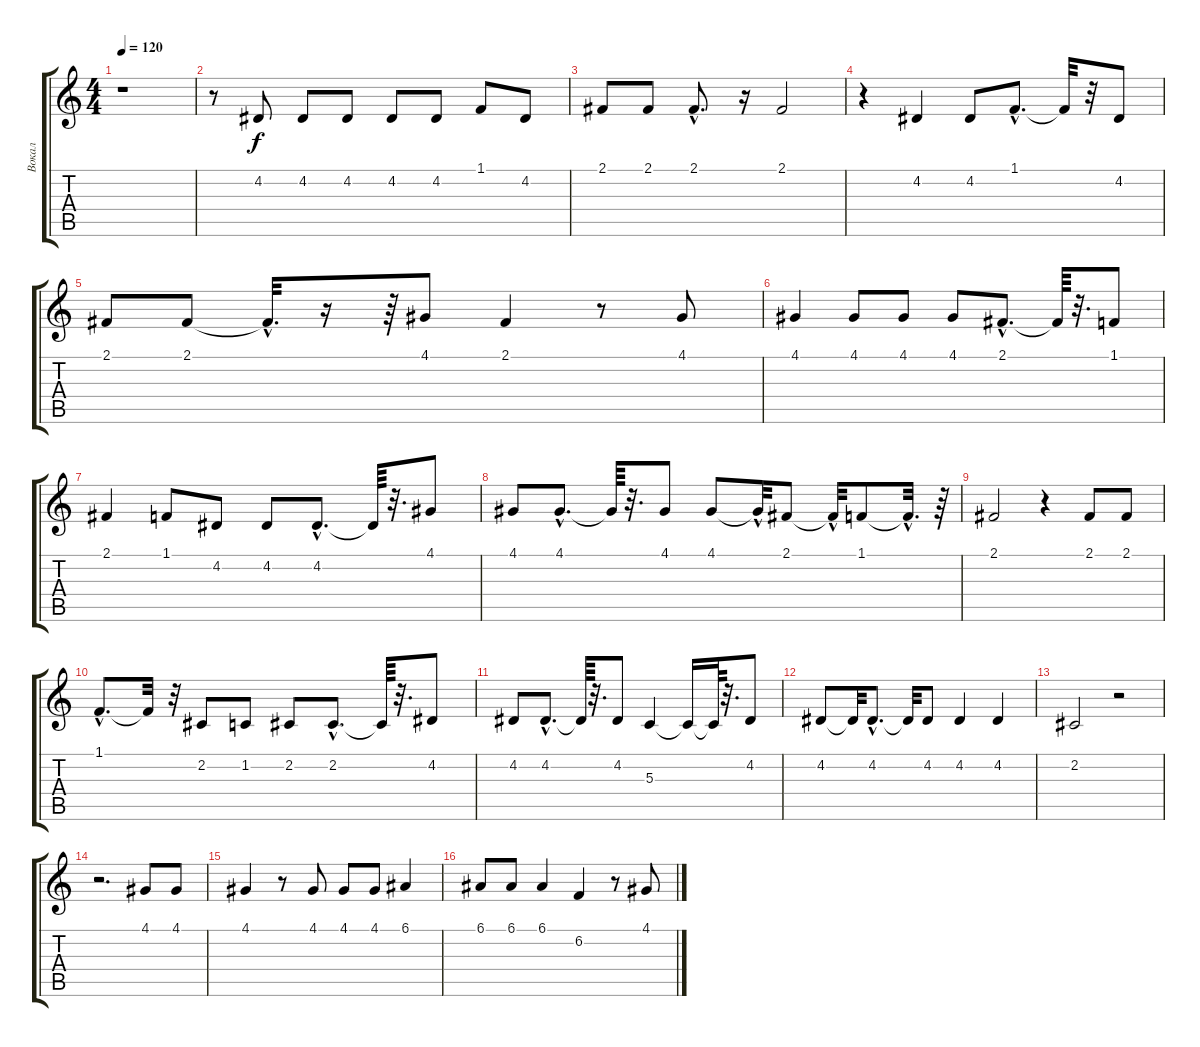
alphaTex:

\track ("Вокал" "Вокал") {instrument fx8scifi}
\staff {score tabs}
\tuning (E4 B3 G3 D3 A2 E2) {hide}
\ts (4 4)
\tempo 120
\clef g2
\ks c
r.1{dy f} |
r.8 4.2.8 4.2.8 4.2.8 4.2.8 4.2.8 1.1.8 4.2.8 |
2.1.8 2.1.8 2.1{hac}.8{d} r.16 2.1.2 |
r.4 4.2.4 4.2.8 1.1{hac}.8{d} 1.1{t}.32 r.32 4.2.8 |
2.1.8 2.1.8 2.1{hac t}.32{d} r.16 r.64 4.1.8 2.1.4 r.8 4.1.8 |
4.1.4 4.1.8 4.1.8 4.1.8 2.1{hac}.8{d} 2.1{t}.64 r.32{d} 1.1.8 |
2.1.4 1.1.8 4.2.8 4.2.8 4.2{hac}.8{d} 4.2{t}.64 r.32{d} 4.1.8 |
4.1.8 4.1{hac}.8{d} 4.1{t}.64 r.32{d} 4.1.8 4.1.8 4.1{hac t}.32 2.1.8 2.1{hac t}.32 1.1.8 1.1{hac t}.32{d} r.64 |
2.1.2 r.4 2.1.8 2.1.8 |
1.1{hac}.8{d} 1.1{t}.32 r.32 2.2.8 1.2.8 2.2.8 2.2{hac}.8{d} 2.2{t}.64 r.32{d} 4.2.8 |
4.2.8 4.2{hac}.8{d} 4.2{t}.64 r.32{d} 4.2.8 5.3.4 5.3{t}.16 5.3{t}.64 r.32{d} 4.2.8 |
4.2.8 4.2{t}.32 4.2{hac}.8{d} 4.2{t}.32 4.2.8 4.2.4 4.2.4 |
2.2.2 r.2 |
r.2{d} 4.1.8 4.1.8 |
4.1.4 r.8 4.1.8 4.1.8 4.1.8 6.1.4 |
6.1.8 6.1.8 6.1.4 6.2.4 r.8 4.1.8
